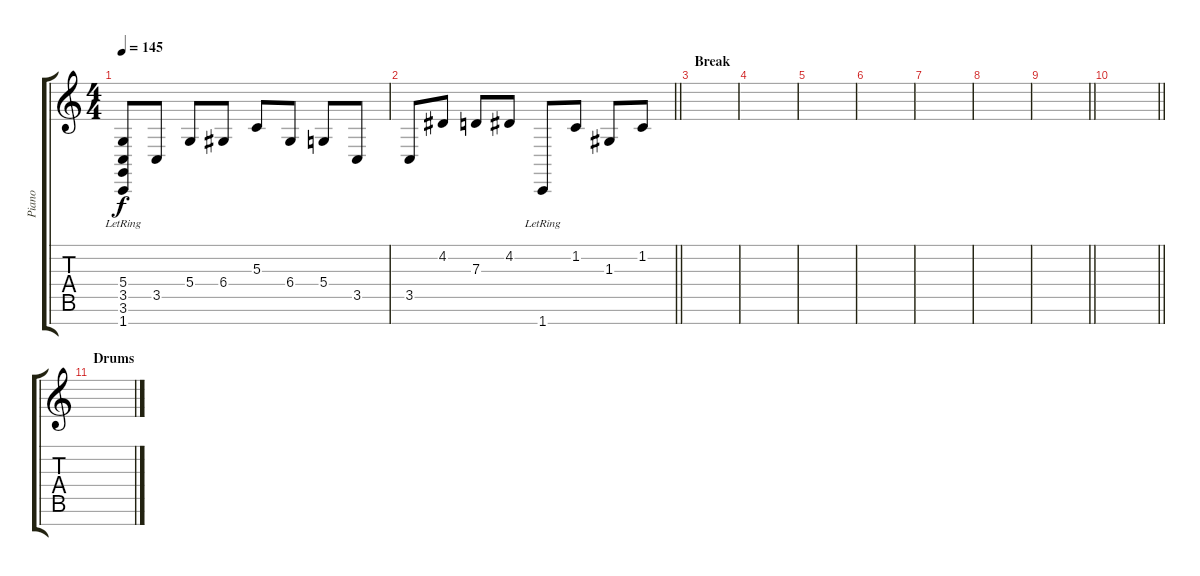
\track ("Piano" "Piano") {instrument brightacousticpiano}
\staff {score tabs}
\tuning (E4 B3 G3 D3 A2 E2 B1) {hide}
\ts (4 4)
\tempo 145
\clef g2
\ks c
(5.4{lr} 3.5{lr} 3.6{lr} 1.7{lr}).8{dy f} 3.5.8 5.4.8 6.4.8 5.3.8 6.4.8 5.4.8 3.5.8 |
\barLineRight lightlight
3.5.8 4.2.8 7.3.8 4.2.8 1.7{lr}.8 1.2.8 1.3.8 1.2.8 |
\section ("" "Break")
|
|
|
|
|
|
\barLineRight lightlight
|
\barLineRight lightlight
|
\section ("" "Drums")
